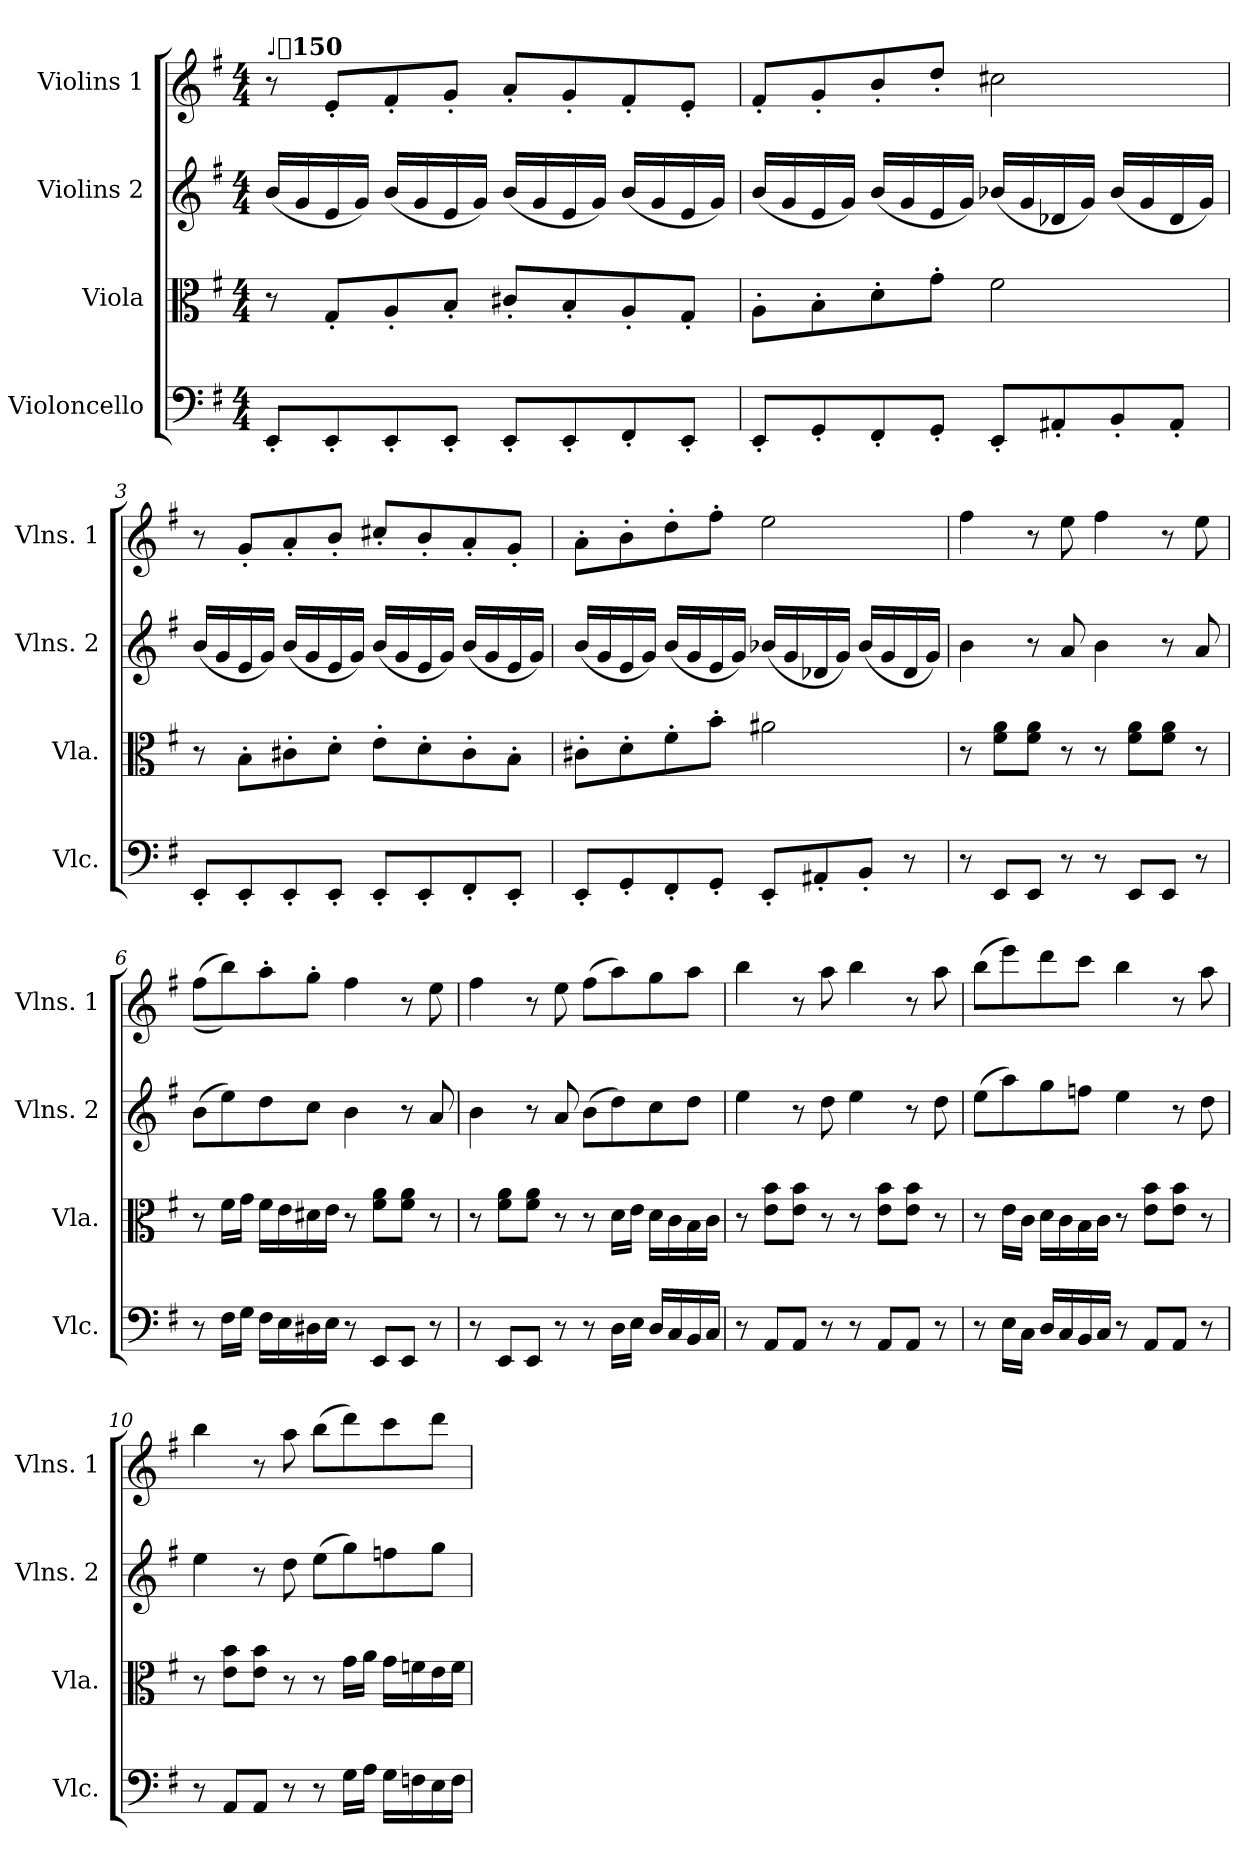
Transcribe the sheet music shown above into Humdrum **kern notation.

**kern	**kern	**kern	**kern
*part4	*part3	*part2	*part1
*staff4	*staff3	*staff2	*staff1
*I"Violoncello	*I"Viola	*I"Violins 2	*I"Violins 1
*I'Vlc.	*I'Vla.	*I'Vlns. 2	*I'Vlns. 1
*clefF4	*clefC3	*clefG2	*clefG2
*k[f#]	*k[f#]	*k[f#]	*k[f#]
*M4/4	*M4/4	*M4/4	*M4/4
=1	=1	=1	=1
!	!	!	!LO:TX:a:B:t=♩＝150
8EE'/L	8r	(16b/LL	8r
.	.	16g/	.
8EE'/	8G'/L	16e/	8e'/L
.	.	16g/JJ)	.
8EE'/	8A'/	(16b/LL	8f#'/
.	.	16g/	.
8EE'/J	8B'/J	16e/	8g'/J
.	.	16g/JJ)	.
8EE'/L	8c#X'/L	(16b/LL	8a'/L
.	.	16g/	.
8EE'/	8B'/	16e/	8g'/
.	.	16g/JJ)	.
8FF#'/	8A'/	(16b/LL	8f#'/
.	.	16g/	.
8EE'/J	8G'/J	16e/	8e'/J
.	.	16g/JJ)	.
=2	=2	=2	=2
8EE'/L	8A'\L	(16b/LL	8f#'/L
.	.	16g/	.
8GG'/	8B'\	16e/	8g'/
.	.	16g/JJ)	.
8FF#'/	8d'\	(16b/LL	8b'/
.	.	16g/	.
8GG'/J	8g'\J	16e/	8dd'/J
.	.	16g/JJ)	.
8EE'/L	2f#\	(16b-X/LL	2cc#X\
.	.	16g/	.
8AA#X'/	.	16d-X/	.
.	.	16g/JJ)	.
8BB'/	.	(16b-/LL	.
.	.	16g/	.
8AA#'/J	.	16d-/	.
.	.	16g/JJ)	.
!!LO:LB:g=z
=3	=3	=3	=3
8EE'/L	8r	(16b/LL	8r
.	.	16g/	.
8EE'/	8B'\L	16e/	8g'/L
.	.	16g/JJ)	.
8EE'/	8c#X'\	(16b/LL	8a'/
.	.	16g/	.
8EE'/J	8d'\J	16e/	8b'/J
.	.	16g/JJ)	.
8EE'/L	8e'\L	(16b/LL	8cc#X'/L
.	.	16g/	.
8EE'/	8d'\	16e/	8b'/
.	.	16g/JJ)	.
8FF#'/	8c#'\	(16b/LL	8a'/
.	.	16g/	.
8EE'/J	8B'\J	16e/	8g'/J
.	.	16g/JJ)	.
=4	=4	=4	=4
8EE'/L	8c#X'\L	(16b/LL	8a'\L
.	.	16g/	.
8GG'/	8d'\	16e/	8b'\
.	.	16g/JJ)	.
8FF#'/	8f#'\	(16b/LL	8dd'\
.	.	16g/	.
8GG'/J	8b'\J	16e/	8ff#'\J
.	.	16g/JJ)	.
8EE'/L	2a#X\	(16b-X/LL	2ee\
.	.	16g/	.
8AA#X'/	.	16d-X/	.
.	.	16g/JJ)	.
8BB'/J	.	(16b-/LL	.
.	.	16g/	.
8r	.	16d-/	.
.	.	16g/JJ)	.
!!LO:LB:g=z
=5	=5	=5	=5
8r	8r	4b\	4ff#\
8EE/L	8f#\ 8a\L	.	.
8EE/J	8f#\ 8a\J	8r	8r
8r	8r	8a/	8ee\
8r	8r	4b\	4ff#\
8EE/L	8f#\ 8a\L	.	.
8EE/J	8f#\ 8a\J	8r	8r
8r	8r	8a/	8ee\
=6	=6	=6	=6
8r	8r	(8b\L	((8ff#\L
16F#\LL	16f#\LL	8ee\)	8bb\))
16G\JJ	16g\JJ	.	.
16F#\LL	16f#\LL	8dd\	8aa'\
16E\	16e\	.	.
16D#X\	16d#X\	8cc\J	8gg'\J
16E\JJ	16e\JJ	.	.
8r	8r	4b\	4ff#\
8EE/L	8f#\ 8a\L	.	.
8EE/J	8f#\ 8a\J	8r	8r
8r	8r	8a/	8ee\
=7	=7	=7	=7
8r	8r	4b\	4ff#\
8EE/L	8f#\ 8a\L	.	.
8EE/J	8f#\ 8a\J	8r	8r
8r	8r	8a/	8ee\
8r	8r	(8b\L	(8ff#\L
16D\LL	16d\LL	8dd\)	8aa\)
16E\JJ	16e\JJ	.	.
16D/LL	16d\LL	8cc\	8gg\
16C/	16c\	.	.
16BB/	16B\	8dd\J	8aa\J
16C/JJ	16c\JJ	.	.
!!LO:PB:g=z
=8	=8	=8	=8
8r	8r	4ee\	4bb\
8AA/L	8e\ 8b\L	.	.
8AA/J	8e\ 8b\J	8r	8r
8r	8r	8dd\	8aa\
8r	8r	4ee\	4bb\
8AA/L	8e\ 8b\L	.	.
8AA/J	8e\ 8b\J	8r	8r
8r	8r	8dd\	8aa\
=9	=9	=9	=9
8r	8r	(8ee\L	(8bb\L
16E\LL	16e\LL	8aa\)	8eee\)
16C\JJ	16c\JJ	.	.
16D/LL	16d\LL	8gg\	8ddd\
16C/	16c\	.	.
16BB/	16B\	8ffn\J	8ccc\J
16C/JJ	16c\JJ	.	.
8r	8r	4ee\	4bb\
8AA/L	8e\ 8b\L	.	.
8AA/J	8e\ 8b\J	8r	8r
8r	8r	8dd\	8aa\
=10	=10	=10	=10
8r	8r	4ee\	4bb\
8AA/L	8e\ 8b\L	.	.
8AA/J	8e\ 8b\J	8r	8r
8r	8r	8dd\	8aa\
8r	8r	(8ee\L	(8bb\L
16G\LL	16g\LL	8gg\)	8ddd\)
16A\JJ	16a\JJ	.	.
16G\LL	16g\LL	8ffn\	8ccc\
16Fn\	16fn\	.	.
16E\	16e\	8gg\J	8ddd\J
16F\JJ	16f\JJ	.	.
=	=	=	=
*-	*-	*-	*-
